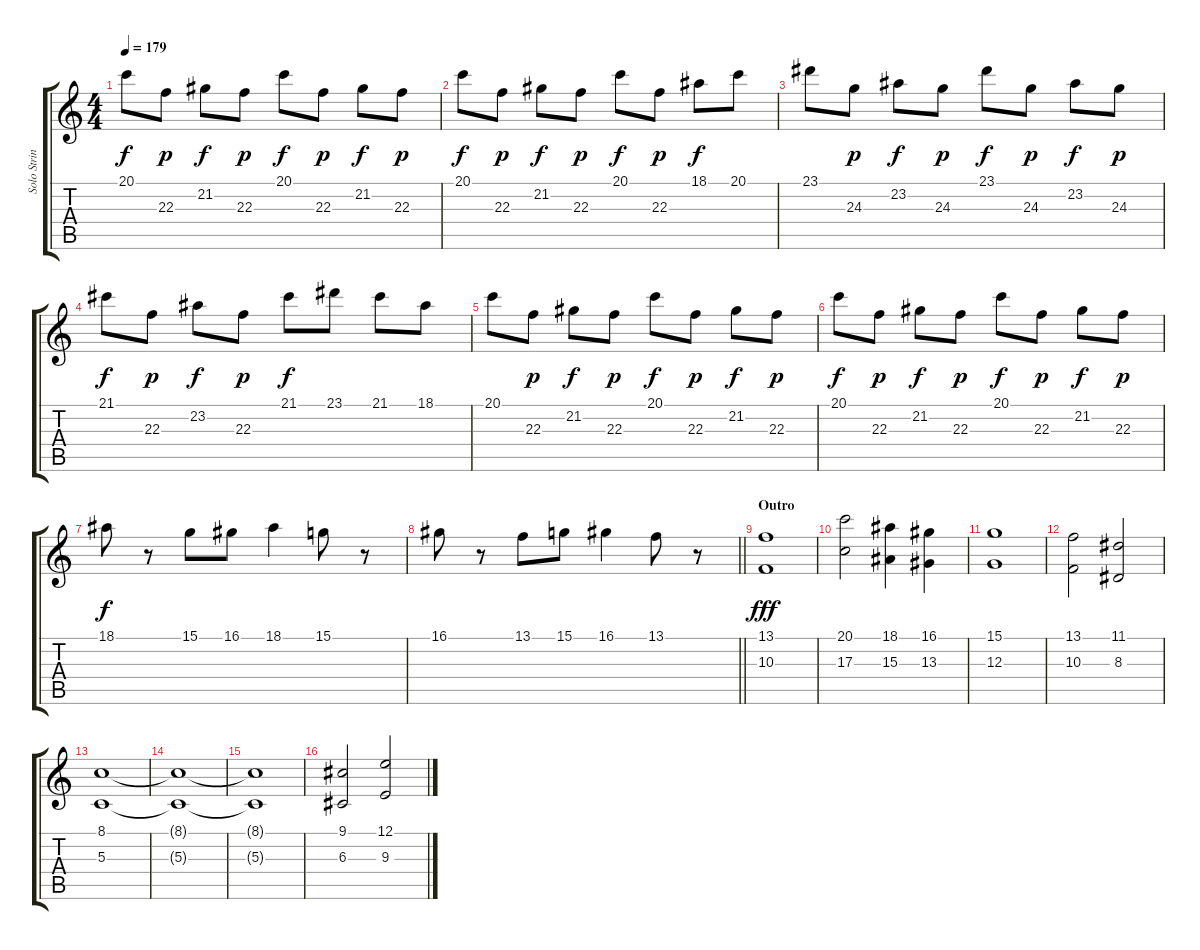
\track ("Solo Strings" "Solo Strin") {instrument stringensemble1}
\staff {score tabs}
\tuning (E4 B3 G3 D3 A2 E2) {hide}
\ts (4 4)
\tempo 179
\clef g2
\ks c
20.1.8{dy f} 22.3.8{dy p} 21.2.8{dy f} 22.3.8{dy p} 20.1.8{dy f} 22.3.8{dy p} 21.2.8{dy f} 22.3.8{dy p} |
20.1.8{dy f} 22.3.8{dy p} 21.2.8{dy f} 22.3.8{dy p} 20.1.8{dy f} 22.3.8{dy p} 18.1.8{dy f} 20.1.8 |
23.1.8 24.3.8{dy p} 23.2.8{dy f} 24.3.8{dy p} 23.1.8{dy f} 24.3.8{dy p} 23.2.8{dy f} 24.3.8{dy p} |
21.1.8{dy f} 22.3.8{dy p} 23.2.8{dy f} 22.3.8{dy p} 21.1.8{dy f} 23.1.8 21.1.8 18.1.8 |
20.1.8 22.3.8{dy p} 21.2.8{dy f} 22.3.8{dy p} 20.1.8{dy f} 22.3.8{dy p} 21.2.8{dy f} 22.3.8{dy p} |
20.1.8{dy f} 22.3.8{dy p} 21.2.8{dy f} 22.3.8{dy p} 20.1.8{dy f} 22.3.8{dy p} 21.2.8{dy f} 22.3.8{dy p} |
18.1.8{dy f} r.8 15.1.8 16.1.8 18.1.4 15.1.8 r.8 |
\barLineRight lightlight
16.1.8 r.8 13.1.8 15.1.8 16.1.4 13.1.8 r.8 |
\section ("" "Outro")
(13.1 10.3).1{dy fff} |
(20.1 17.3).2 (18.1 15.3).4 (16.1 13.3).4 |
(15.1 12.3).1 |
(13.1 10.3).2 (11.1 8.3).2 |
(8.1 5.3).1 |
(8.1{t} 5.3{t}).1 |
(8.1{t} 5.3{t}).1 |
(9.1 6.3).2 (12.1 9.3).2
